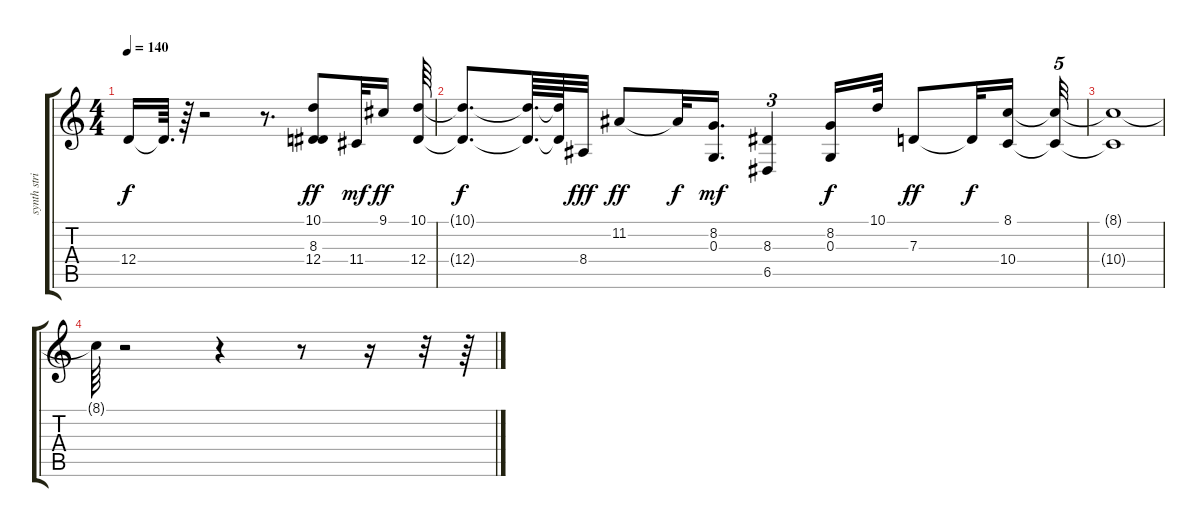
\track ("synth strings" "synth stri") {instrument stringensemble1}
\staff {score tabs}
\tuning (E4 B3 G3 D3 A2 E2) {hide}
\ts (4 4)
\tempo 140
\clef g2
\ks c
12.4{t}.16{dy f} 12.4{t}.64{d} r.64 r.2 r.8{d} (10.1 8.3 12.4).8{dy ff} 11.4.32{dy mf} 9.1.16{dy ff} (10.1 12.4).64 |
(10.1{t} 12.4{t}).8{d dy f} (10.1{t} 12.4{t}).64{d} (10.1{t} 12.4{t}).64 8.4.32{dy fff} 11.2.8{dy ff} 11.2{t}.32{dy f} (8.2 0.3).16{d dy mf} (8.3 6.5).4{tu (3 2)} (8.2 0.3).16{dy f} 10.1.32 7.3.8{dy ff} 7.3{t}.32{dy f} (8.1 10.4).16 (8.1{t} 10.4{t}).32{tu (5 4)} |
(8.1{t} 10.4{t}).1 |
8.1{t}.64 r.2 r.4 r.8 r.16 r.32 r.64
